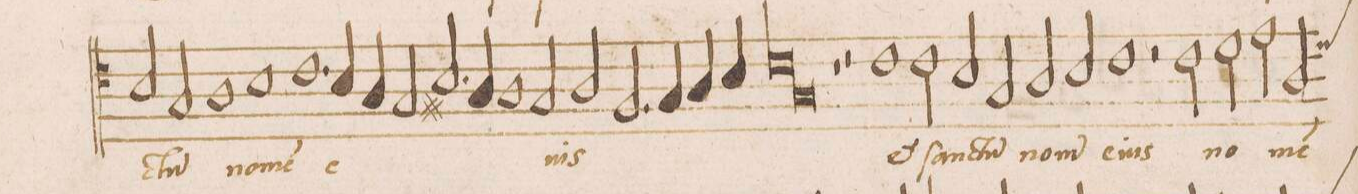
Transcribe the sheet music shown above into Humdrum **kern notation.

**kern	**text
*I"TENOR	*
*clefC4	*
*k[]	*
*met(C|)	*
*M2/1	*
2B/	.
2G/	-ctu(m)
=61	=61
1A	no-
1B	.
=62	=62
1.c	-me(n)
4B/	e-
4A/	.
=63	=63
2G/	.
2.B#X/	.
4A/	.
1A	.
=64	=64
2G/	.
2A/	-ius
2.F/	.
=65	=65
4G/	.
4A/	.
4B/	.
*lig	*
1c	.
=66	=66
1G	.
*Xlig	*
1r	.
=67	=67
2r	.
1c	et
2c\	ſan-
=68	=68
2B/	-ctu(m)
2G/	no-
2A/	m(en)
2B/	e-
=69	=69
1c	-ius
2r	.
2c\	no-
=70	=70
2d\	.
2e\	.
*custos:d	*
2A/	-me(n)
*-	*-
